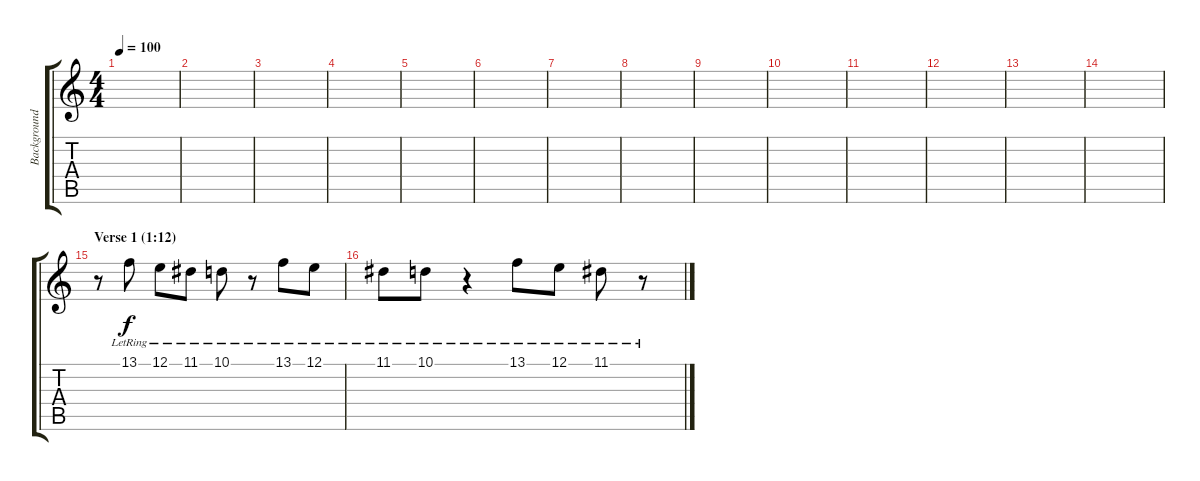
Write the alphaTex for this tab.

\track ("Background noises" "Background") {instrument tinklebell}
\staff {score tabs}
\tuning (E4 B3 G3 D3 A2 E2) {hide}
\ts (4 4)
\tempo 100
\clef g2
\ks c
|
|
|
|
|
|
|
|
|
|
|
|
|
|
\section ("" "Verse 1 (1:12)")
r.8 13.1{lr}.8 12.1{lr}.8 11.1{lr}.8 10.1{lr}.8 r.8 13.1{lr}.8 12.1{lr}.8 |
11.1{lr}.8 10.1{lr}.8 r.4 13.1{lr}.8 12.1{lr}.8 11.1{lr}.8 r.8
